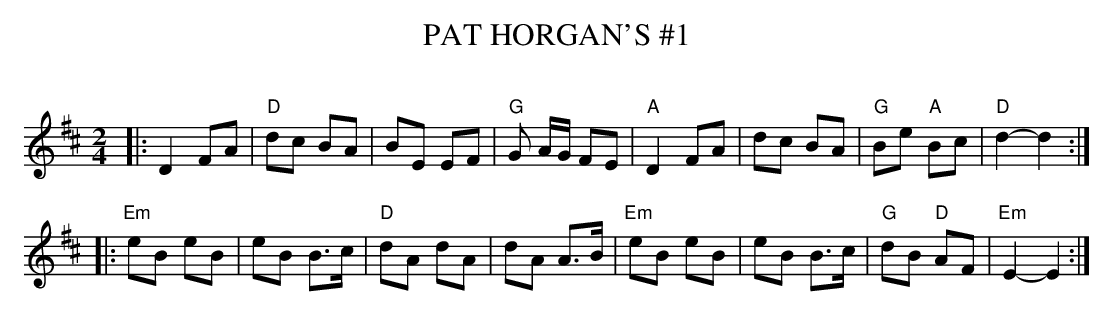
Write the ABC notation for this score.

X:1
T: PAT HORGAN'S #1
C:
M: 2/4
L: 1/8
K: D
|:\
D2 FA | "D"dc BA | BE EF | "G"G A/G/ FE |\
"A"D2 FA | dc BA | "G"Be "A"Bc | "D"d2- d2 :|
|:\
"Em"eB eB | eB B>c | "D"dA dA | dA A>B |\
"Em"eB eB | eB B>c | "G"dB "D"AF | "Em"E2- E2 :|
